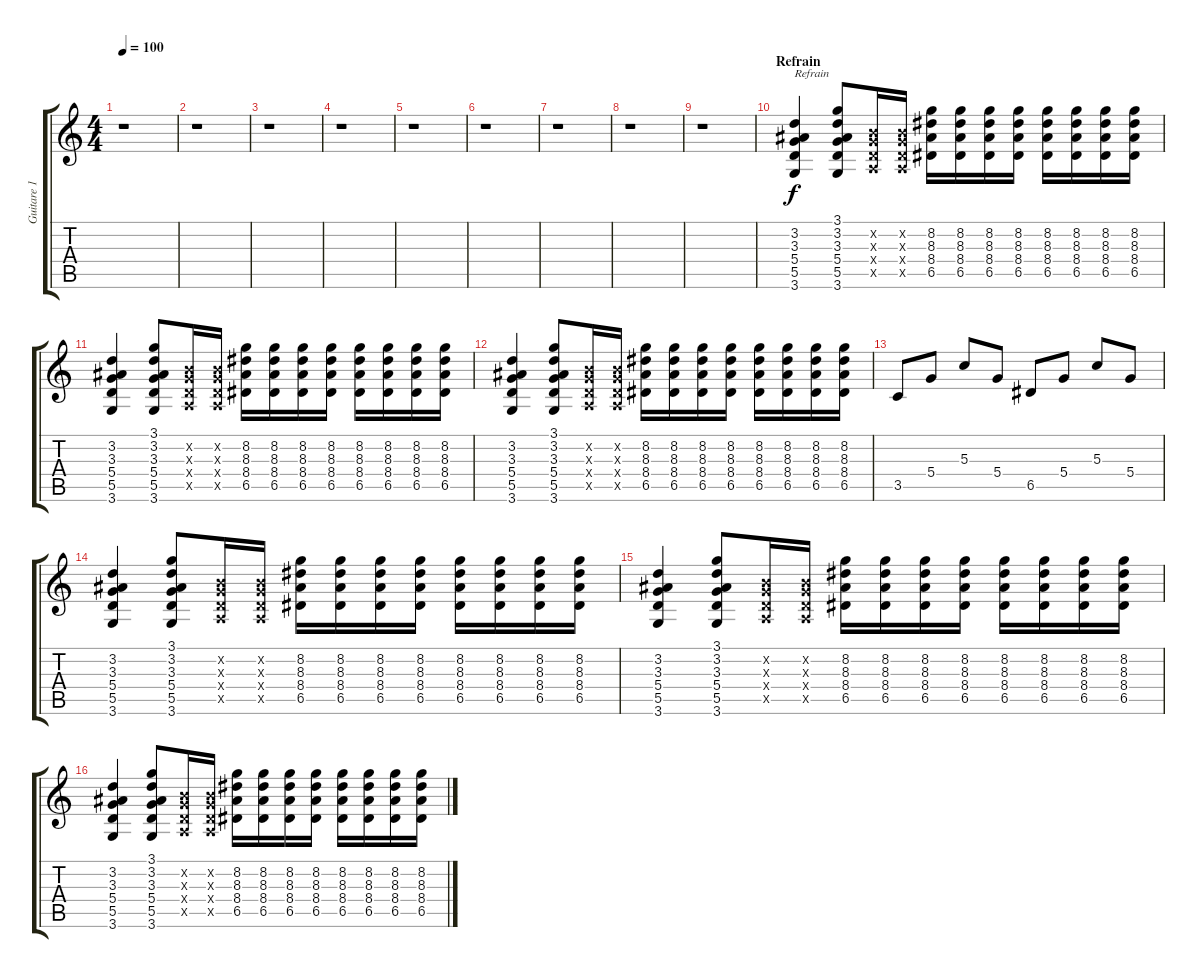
\track ("Guitare 1" "Guitare 1") {instrument overdrivenguitar}
\staff {score tabs}
\tuning (E4 B3 G3 D3 A2 E2) {hide}
\ts (4 4)
\tempo 100
\clef g2
\ks c
r.1{dy fff} |
r.1 |
r.1 |
r.1 |
r.1 |
r.1 |
r.1 |
r.1 |
r.1 |
\section ("" "Refrain")
(3.2 3.3 5.4 5.5 3.6).4{txt "Refrain" dy f volume 9} (3.1 3.2 3.3 5.4 5.5 3.6).8 (0.2{x} 0.3{x} 0.4{x} 0.5{x}).16 (0.2{x} 0.3{x} 0.4{x} 0.5{x}).16 (8.2 8.3 8.4 6.5).16 (8.2 8.3 8.4 6.5).16 (8.2 8.3 8.4 6.5).16 (8.2 8.3 8.4 6.5).16 (8.2 8.3 8.4 6.5).16 (8.2 8.3 8.4 6.5).16 (8.2 8.3 8.4 6.5).16 (8.2 8.3 8.4 6.5).16 |
(3.2 3.3 5.4 5.5 3.6).4 (3.1 3.2 3.3 5.4 5.5 3.6).8 (0.2{x} 0.3{x} 0.4{x} 0.5{x}).16 (0.2{x} 0.3{x} 0.4{x} 0.5{x}).16 (8.2 8.3 8.4 6.5).16 (8.2 8.3 8.4 6.5).16 (8.2 8.3 8.4 6.5).16 (8.2 8.3 8.4 6.5).16 (8.2 8.3 8.4 6.5).16 (8.2 8.3 8.4 6.5).16 (8.2 8.3 8.4 6.5).16 (8.2 8.3 8.4 6.5).16 |
(3.2 3.3 5.4 5.5 3.6).4 (3.1 3.2 3.3 5.4 5.5 3.6).8 (0.2{x} 0.3{x} 0.4{x} 0.5{x}).16 (0.2{x} 0.3{x} 0.4{x} 0.5{x}).16 (8.2 8.3 8.4 6.5).16 (8.2 8.3 8.4 6.5).16 (8.2 8.3 8.4 6.5).16 (8.2 8.3 8.4 6.5).16 (8.2 8.3 8.4 6.5).16 (8.2 8.3 8.4 6.5).16 (8.2 8.3 8.4 6.5).16 (8.2 8.3 8.4 6.5).16 |
3.5.8 5.4.8 5.3.8 5.4.8 6.5.8 5.4.8 5.3.8 5.4.8 |
(3.2 3.3 5.4 5.5 3.6).4 (3.1 3.2 3.3 5.4 5.5 3.6).8 (0.2{x} 0.3{x} 0.4{x} 0.5{x}).16 (0.2{x} 0.3{x} 0.4{x} 0.5{x}).16 (8.2 8.3 8.4 6.5).16 (8.2 8.3 8.4 6.5).16 (8.2 8.3 8.4 6.5).16 (8.2 8.3 8.4 6.5).16 (8.2 8.3 8.4 6.5).16 (8.2 8.3 8.4 6.5).16 (8.2 8.3 8.4 6.5).16 (8.2 8.3 8.4 6.5).16 |
(3.2 3.3 5.4 5.5 3.6).4 (3.1 3.2 3.3 5.4 5.5 3.6).8 (0.2{x} 0.3{x} 0.4{x} 0.5{x}).16 (0.2{x} 0.3{x} 0.4{x} 0.5{x}).16 (8.2 8.3 8.4 6.5).16 (8.2 8.3 8.4 6.5).16 (8.2 8.3 8.4 6.5).16 (8.2 8.3 8.4 6.5).16 (8.2 8.3 8.4 6.5).16 (8.2 8.3 8.4 6.5).16 (8.2 8.3 8.4 6.5).16 (8.2 8.3 8.4 6.5).16 |
(3.2 3.3 5.4 5.5 3.6).4 (3.1 3.2 3.3 5.4 5.5 3.6).8 (0.2{x} 0.3{x} 0.4{x} 0.5{x}).16 (0.2{x} 0.3{x} 0.4{x} 0.5{x}).16 (8.2 8.3 8.4 6.5).16 (8.2 8.3 8.4 6.5).16 (8.2 8.3 8.4 6.5).16 (8.2 8.3 8.4 6.5).16 (8.2 8.3 8.4 6.5).16 (8.2 8.3 8.4 6.5).16 (8.2 8.3 8.4 6.5).16 (8.2 8.3 8.4 6.5).16
